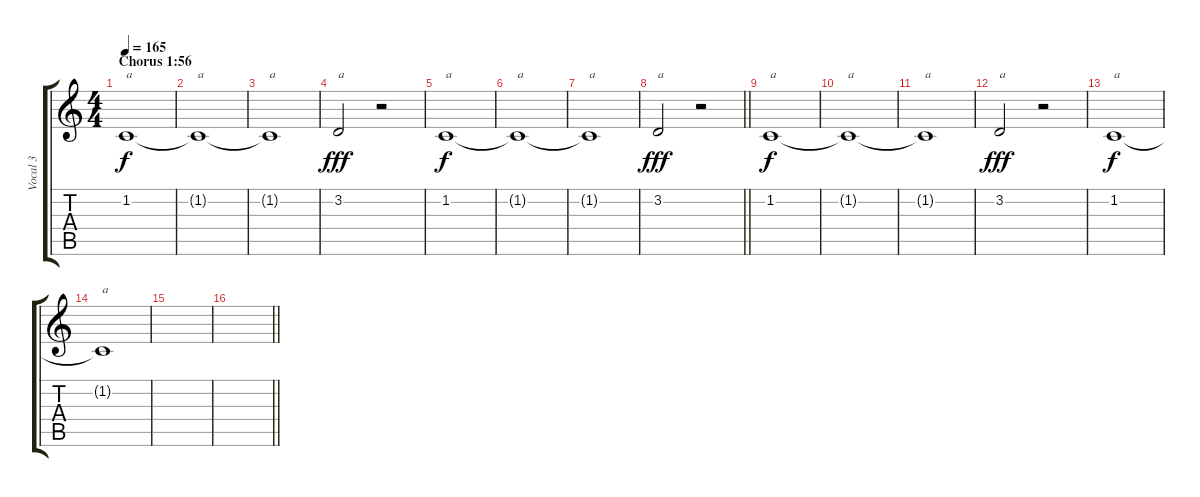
\track ("Vocal 3" "Vocal 3") {instrument oboe}
\staff {score tabs}
\tuning (E4 B3 G3 D3 A2 E2) {hide}
\ts (4 4)
\section ("" "Chorus 1:56")
\tempo 165
\clef g2
\ks c
1.2.1{txt "а" dy f} |
1.2{t}.1{txt "а"} |
1.2{t}.1{txt "а"} |
3.2.2{txt "а" dy fff} r.2 |
1.2.1{txt "а" dy f} |
1.2{t}.1{txt "а"} |
1.2{t}.1{txt "а"} |
\barLineRight lightlight
3.2.2{txt "а" dy fff} r.2 |
1.2.1{txt "а" dy f} |
1.2{t}.1{txt "а"} |
1.2{t}.1{txt "а"} |
3.2.2{txt "а" dy fff} r.2 |
1.2.1{txt "а" dy f} |
1.2{t}.1{txt "а"} |
|
\barLineRight lightlight
